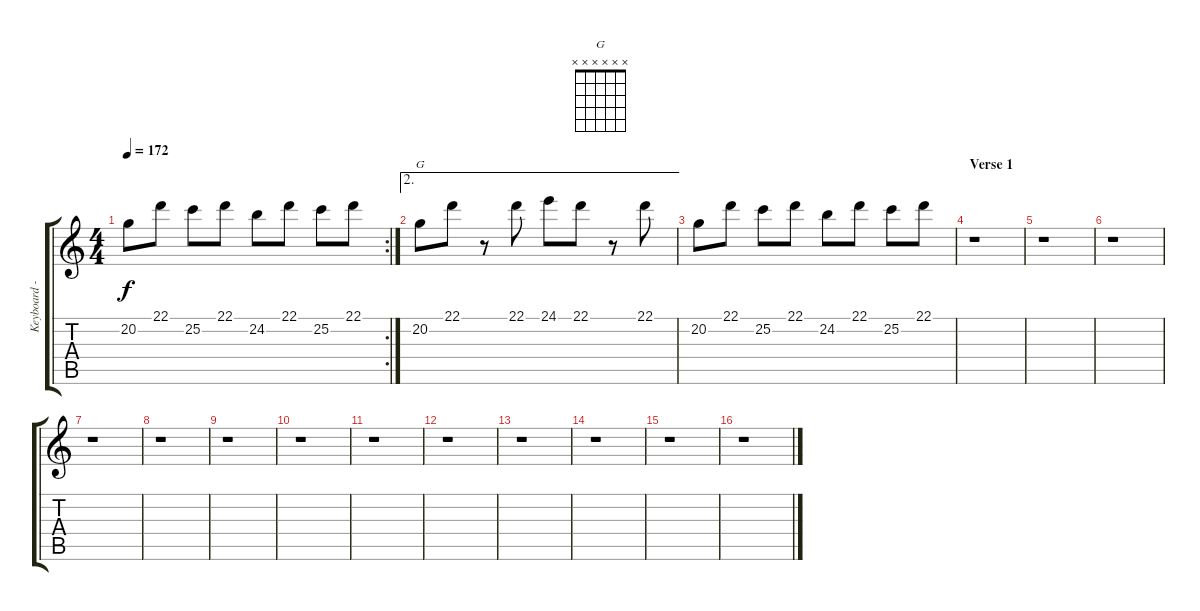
\track ("Keyboard - lead" "Keyboard -") {instrument harpsichord}
\staff {score tabs}
\tuning (E4 B3 G3 D3 A2 E2) {hide}
\chord ("G" x x x x x x)
\rc 2
\ts (4 4)
\tempo 172
\clef g2
\ks c
20.2.8{dy f} 22.1.8 25.2.8 22.1.8 24.2.8 22.1.8 25.2.8 22.1.8 |
\ae 2
20.2.8{ch "G"} 22.1.8 r.8 22.1.8 24.1.8 22.1.8 r.8 22.1.8 |
20.2.8 22.1.8 25.2.8 22.1.8 24.2.8 22.1.8 25.2.8 22.1.8 |
\section ("" "Verse 1")
r.1 |
r.1 |
r.1 |
r.1 |
r.1 |
r.1 |
r.1 |
r.1 |
r.1 |
r.1 |
r.1 |
r.1 |
r.1
